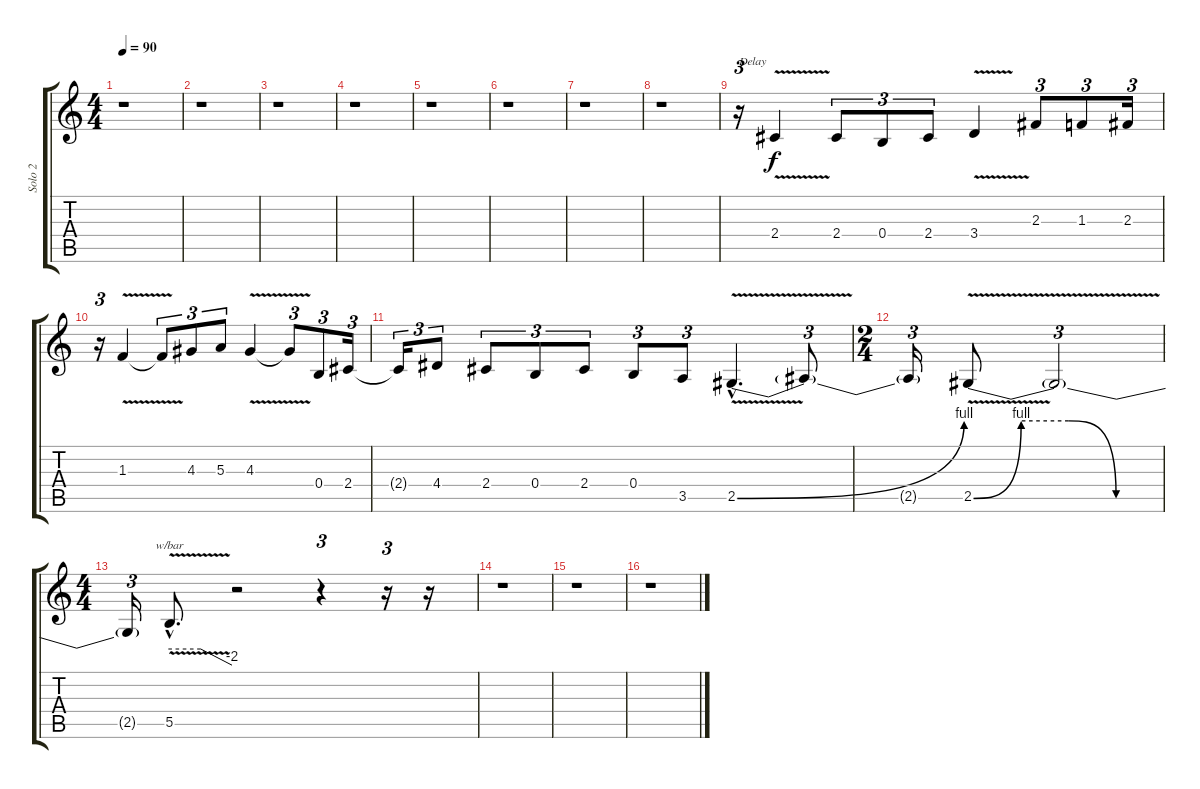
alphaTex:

\track ("Solo 2" "Solo 2") {instrument distortionguitar}
\staff {score tabs}
\tuning (Db4 Ab3 E3 B2 Gb2 Db2) {hide}
\ts (4 4)
\tempo 90
\clef g2
\ks c
r.1{dy f instrument distortionguitar} |
r.1 |
r.1 |
r.1 |
r.1 |
r.1 |
r.1 |
r.1 |
r.16{tu (3 2) txt "Delay" volume 10} 2.4{v}.4 2.4.8{tu (3 2)} 0.4.8{tu (3 2)} 2.4.8{tu (3 2)} 3.4{v}.4 2.3.8{tu (3 2)} 1.3.8{tu (3 2)} 2.3.16{tu (3 2)} |
r.16{tu (3 2)} 1.3{v}.4 1.3{t}.8{tu (3 2)} 4.3.8{tu (3 2)} 5.3.8{tu (3 2)} 4.3{v}.4 4.3{t}.8{tu (3 2)} 0.4.8{tu (3 2)} 2.4.16{tu (3 2)} |
2.4{t}.16{tu (3 2)} 4.4.8{tu (3 2)} 2.4.8{tu (3 2)} 0.4.8{tu (3 2)} 2.4.8{tu (3 2)} 0.4.8{tu (3 2)} 3.5.8{tu (3 2)} 2.5{be (bend 0 0 60 4) v hac}.4{d} 2.5{t}.8{tu (3 2)} |
\ts (2 4)
2.5{t}.16{tu (3 2)} 2.5{be (custom 0 0 15 4 30 4 45 0 60 0) v}.8 2.5{t}.2{tu (3 2)} |
\ts (4 4)
2.5{t}.16{tu (3 2)} 5.5{v hac}.8{d tbe (custom default 0 0 30 0 60 -8)} r.2 r.4{tu (3 2)} r.16{tu (3 2)} r.16 |
r.1 |
r.1 |
r.1
